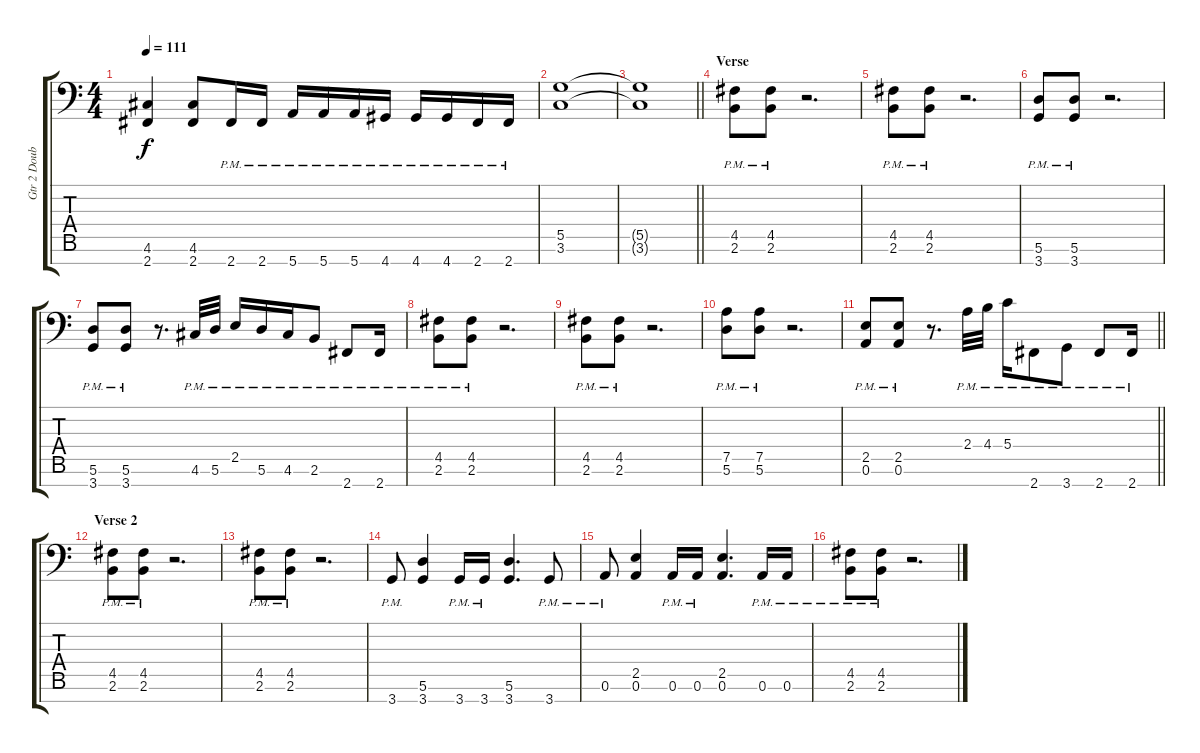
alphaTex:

\track ("Gtr 2 Double" "Gtr 2 Doub") {instrument overdrivenguitar}
\staff {score tabs}
\tuning (A3 F3 C3 G2 D2 A1 E1) {hide}
\ts (4 4)
\tempo 111
\clef f4
\ks c
(4.6 2.7).4{dy f} (4.6 2.7).8 2.7{pm}.16 2.7{pm}.16 5.7{pm}.16 5.7{pm}.16 5.7{pm}.16 4.7{pm}.16 4.7{pm}.16 4.7{pm}.16 2.7{pm}.16 2.7{pm}.16 |
(5.5 3.6).1 |
\barLineRight lightlight
(5.5{t} 3.6{t}).1 |
\section ("" "Verse")
(4.5{pm} 2.6{pm}).8 (4.5{pm} 2.6{pm}).8 r.2{d} |
(4.5{pm} 2.6{pm}).8 (4.5{pm} 2.6{pm}).8 r.2{d} |
(5.6{pm} 3.7{pm}).8 (5.6{pm} 3.7{pm}).8 r.2{d} |
(5.6{pm} 3.7{pm}).8 (5.6{pm} 3.7{pm}).8 r.8{d} 4.6{pm}.32 5.6{pm}.32 2.5{pm}.16 5.6{pm}.16 4.6{pm}.16 2.6{pm}.8 2.7{pm}.8 2.7{pm}.16 |
(4.5{pm} 2.6{pm}).8 (4.5{pm} 2.6{pm}).8 r.2{d} |
(4.5{pm} 2.6{pm}).8 (4.5{pm} 2.6{pm}).8 r.2{d} |
(7.5{pm} 5.6{pm}).8 (7.5{pm} 5.6{pm}).8 r.2{d} |
\barLineRight lightlight
(2.5{pm} 0.6{pm}).8 (2.5{pm} 0.6{pm}).8 r.8{d} 2.4{pm}.32 4.4{pm}.32 5.4{pm}.16 2.7{pm}.8 3.7{pm}.8 2.7{pm}.8 2.7{pm}.16 |
\section ("" "Verse 2")
(4.5{pm} 2.6{pm}).8 (4.5{pm} 2.6{pm}).8 r.2{d} |
(4.5{pm} 2.6{pm}).8 (4.5{pm} 2.6{pm}).8 r.2{d} |
3.7{pm}.8 (5.6 3.7).4 3.7{pm}.16 3.7{pm}.16 (5.6 3.7).4{d} 3.7{pm}.8 |
0.6{pm}.8 (2.5 0.6).4 0.6{pm}.16 0.6{pm}.16 (2.5 0.6).4{d} 0.6{pm}.16 0.6{pm}.16 |
(4.5{pm} 2.6{pm}).8 (4.5{pm} 2.6{pm}).8 r.2{d}
